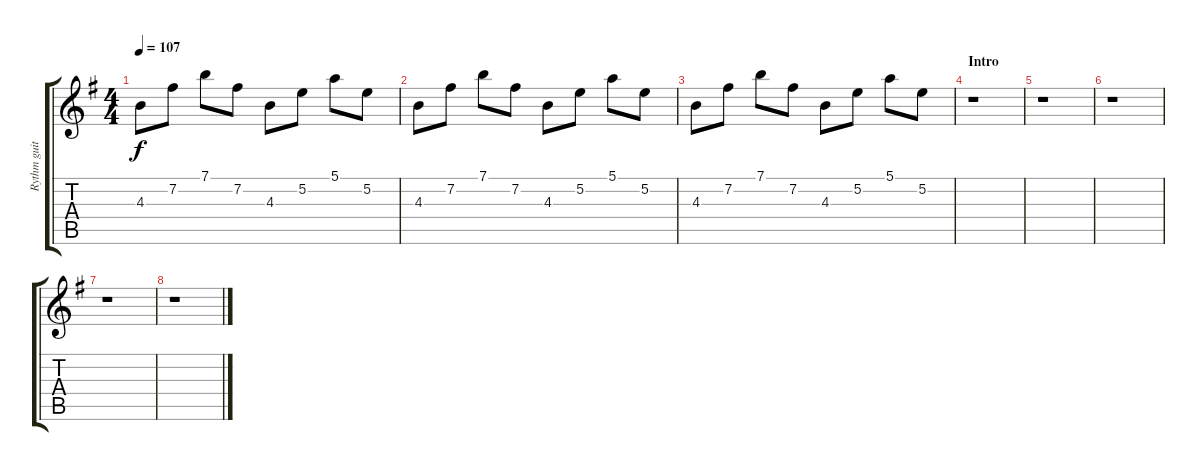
\track ("Rythm guitar II" "Rythm guit") {instrument electricguitarjazz}
\staff {score tabs}
\tuning (E4 B3 G3 D3 A2 E2) {hide}
\ts (4 4)
\tempo 107
\clef g2
\ks g
4.3.8{dy f} 7.2.8 7.1.8 7.2.8 4.3.8 5.2.8 5.1.8 5.2.8 |
4.3.8 7.2.8 7.1.8 7.2.8 4.3.8 5.2.8 5.1.8 5.2.8 |
4.3.8 7.2.8 7.1.8 7.2.8 4.3.8 5.2.8 5.1.8 5.2.8 |
\section ("" "Intro")
r.1{volume 11} |
r.1 |
r.1 |
r.1 |
r.1
